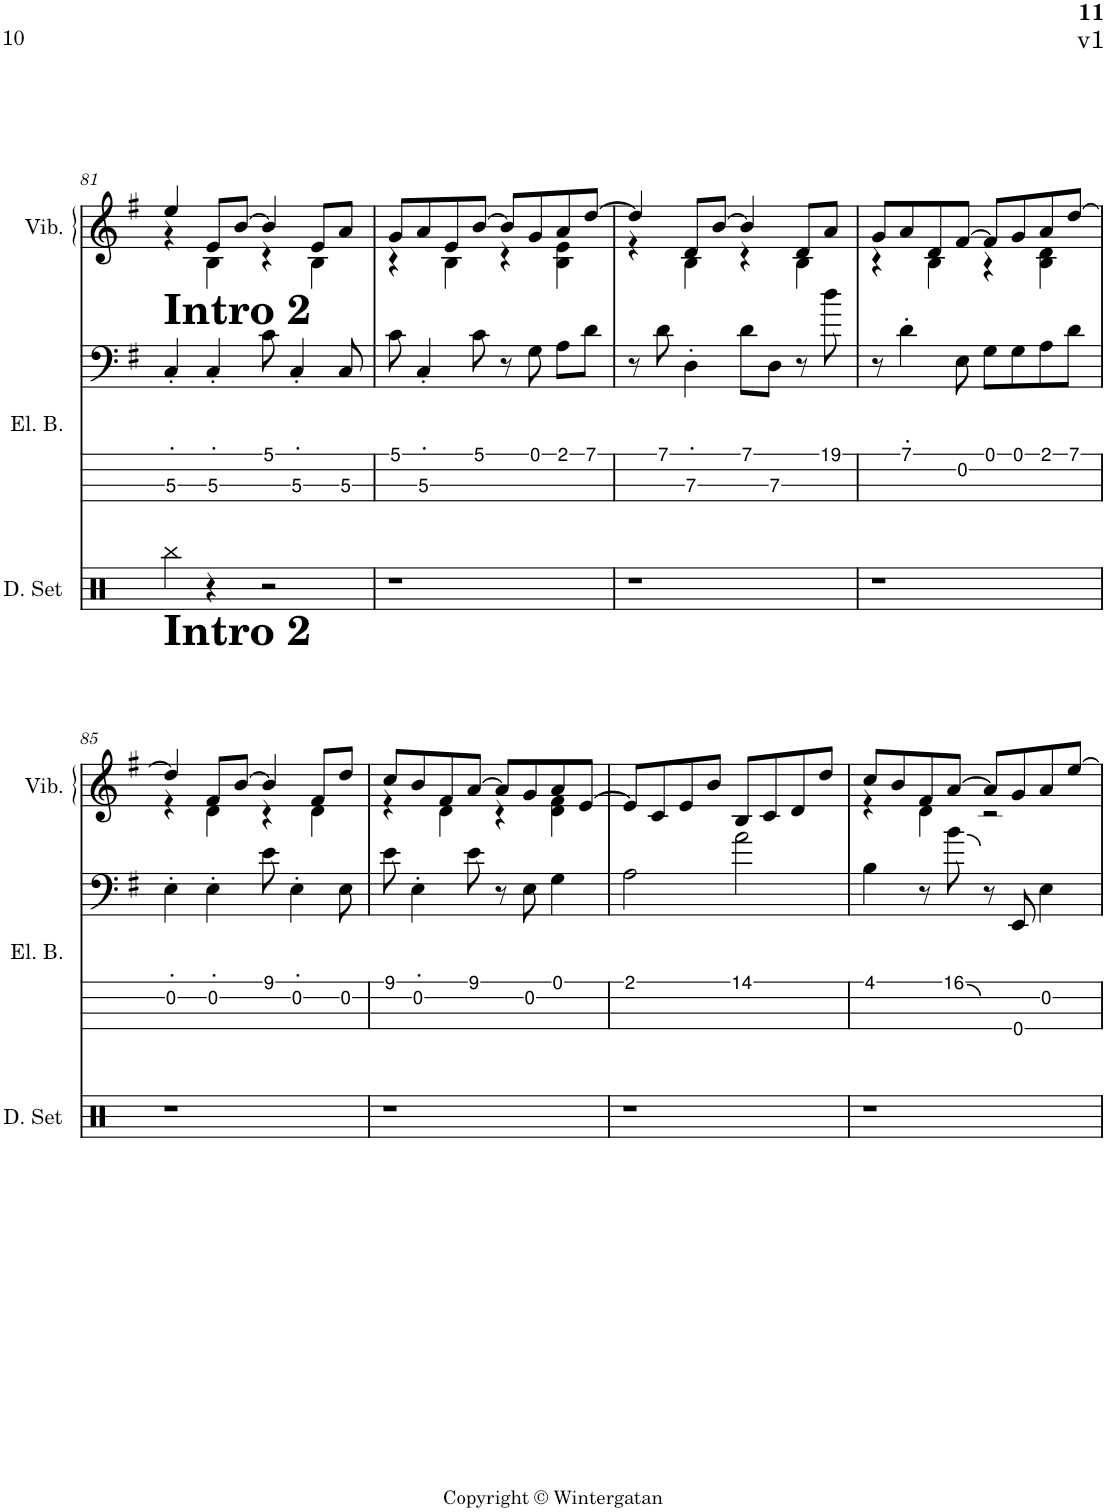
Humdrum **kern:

**kern	**kern	**kern	**kern
*part3	*part2	*part2	*part1
*staff4	*staff3	*staff2	*staff1
*I"Drumset	*I"Electric Bass	*	*I"Vibraphone
*I'D. Set	*I'El. B.	*	*I'Vib.
!!LO:PB:g=z
*clefX	*	*clefF4	*clefG2
*	*Trd7c12	*Trd7c12	*Trd-7c-12
*k[]	*k[f#]	*k[f#]	*k[f#]
*	*G:	*G:	*G:
*M4/4	*M4/4	*M4/4	*M4/4
=81	=81	=81	=81
*	*	*	*^
!	!	!	!LO:TX:b:B:t=Intro 2	!
!LO:TX:b:B:t=Intro 2	!	!	!	!
4Rbb\	4C'	4C'/	4ee/	4r
4r	4C'	4C'/	8e/L	4B\
.	.	.	[8b/J	.
2r	8c	8c\	4b/]	4r
.	4C'	4C'/	.	.
.	.	.	8e/L	4B\
.	8C	8C/	8a/J	.
=82	=82	=82	=82	=82
1r	8c	8c\	8g/L	4r
.	4C'	4C'/	8a/	.
.	.	.	8e/	4B\
.	8c	8c\	[8b/J	.
.	8r	8r	8b/L]	4r
.	8G	8G\	8g/	.
.	8AL	8A\L	8a/	4B\ 4e\
.	8dJ	8d\J	[8dd/J	.
=83	=83	=83	=83	=83
1r	8r	8r	4dd/]	4r
.	8d	8d\	.	.
.	4D'	4D'\	8d/L	4B\
.	.	.	[8b/J	.
.	8dL	8d\L	4b/]	4r
.	8DJ	8D\J	.	.
.	8r	8r	8d/L	4B\
.	8dd	8dd\	8a/J	.
=84	=84	=84	=84	=84
1r	8r	8r	8g/L	4r
.	4d'	4d'\	8a/	.
.	.	.	8d/	4B\
.	8E	8E\	[8f#/J	.
.	8GL	8G\L	8f#/L]	4r
.	8GJ	8G\	8g/	.
.	8AL	8A\	8a/	4B\ 4d\
.	8dJ	8d\J	[8dd/J	.
!!LO:LB:g=z	!!
=85	=85	=85	=85	=85
1r	4E'	4E'\	4dd/]	4r
.	4E'	4E'\	8f#/L	4d\
.	.	.	[8b/J	.
.	8e	8e\	4b/]	4r
.	4E'	4E'\	.	.
.	.	.	8f#/L	4d\
.	8E	8E\	8dd/J	.
=86	=86	=86	=86	=86
1r	8e	8e\	8cc/L	4r
.	4E'	4E'\	8b/	.
.	.	.	8f#/	4d\
.	8e	8e\	[8a/J	.
.	8r	8r	8a/L]	4r
.	8E	8E\	8g/	.
.	4G	4G\	8a/	4d\ 4f#\
.	.	.	[8e/J	.
*	*	*	*v	*v
=87	=87	=87	=87
1r	2A	2A\	8e/L]
.	.	.	8c/
.	.	.	8e/
.	.	.	8b/J
.	2a	2a\	8B/L
.	.	.	8c/
.	.	.	8d/
.	.	.	8dd/J
=88	=88	=88	=88
*	*	*	*^
1r	4B	4B\	8cc/L	4r
.	.	.	8b/	.
.	8r	8r	8f#/	4d\
.	8b	8b\	[8a/J	.
.	8r	8r	8a/L]	2r
.	8EE	8EE/	8g/	.
.	4E	4E\	8a/	.
.	.	.	[8ee/J	.
*	*	*	*v	*v
=	=	=	=
*-	*-	*-	*-
